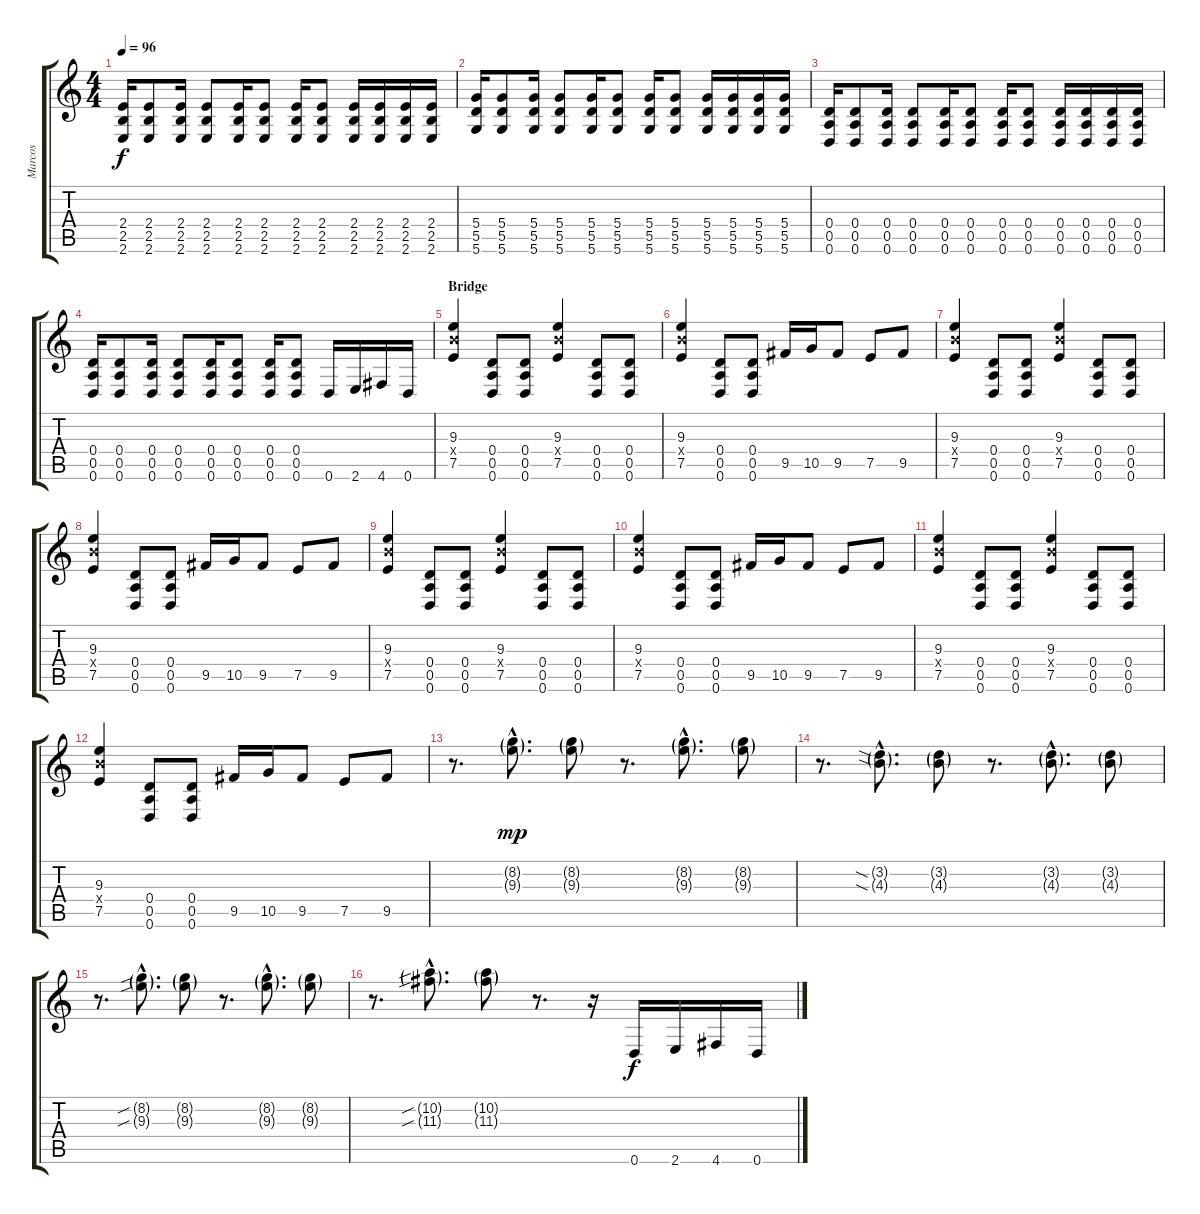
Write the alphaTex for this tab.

\track ("Marcos" "Marcos") {instrument overdrivenguitar}
\staff {score tabs}
\tuning (E4 B3 G3 D3 A2 D2) {hide}
\ts (4 4)
\tempo 96
\clef g2
\ks c
(2.4 2.5 2.6).16{dy f} (2.4 2.5 2.6).8 (2.4 2.5 2.6).16 (2.4 2.5 2.6).8 (2.4 2.5 2.6).16 (2.4 2.5 2.6).8 (2.4 2.5 2.6).16 (2.4 2.5 2.6).8 (2.4 2.5 2.6).16 (2.4 2.5 2.6).16 (2.4 2.5 2.6).16 (2.4 2.5 2.6).16 |
(5.4 5.5 5.6).16 (5.4 5.5 5.6).8 (5.4 5.5 5.6).16 (5.4 5.5 5.6).8 (5.4 5.5 5.6).16 (5.4 5.5 5.6).8 (5.4 5.5 5.6).16 (5.4 5.5 5.6).8 (5.4 5.5 5.6).16 (5.4 5.5 5.6).16 (5.4 5.5 5.6).16 (5.4 5.5 5.6).16 |
(0.4 0.5 0.6).16 (0.4 0.5 0.6).8 (0.4 0.5 0.6).16 (0.4 0.5 0.6).8 (0.4 0.5 0.6).16 (0.4 0.5 0.6).8 (0.4 0.5 0.6).16 (0.4 0.5 0.6).8 (0.4 0.5 0.6).16 (0.4 0.5 0.6).16 (0.4 0.5 0.6).16 (0.4 0.5 0.6).16 |
(0.4 0.5 0.6).16 (0.4 0.5 0.6).8 (0.4 0.5 0.6).16 (0.4 0.5 0.6).8 (0.4 0.5 0.6).16 (0.4 0.5 0.6).8 (0.4 0.5 0.6).16 (0.4 0.5 0.6).8 0.6.16 2.6.16 4.6.16 0.6.16 |
\section ("" "Bridge")
(9.3 9.4{x} 7.5).4 (0.4 0.5 0.6).8 (0.4 0.5 0.6).8 (9.3 9.4{x} 7.5).4 (0.4 0.5 0.6).8 (0.4 0.5 0.6).8 |
(9.3 9.4{x} 7.5).4 (0.4 0.5 0.6).8 (0.4 0.5 0.6).8 9.5.16 10.5.16 9.5.8 7.5.8 9.5.8 |
(9.3 9.4{x} 7.5).4 (0.4 0.5 0.6).8 (0.4 0.5 0.6).8 (9.3 9.4{x} 7.5).4 (0.4 0.5 0.6).8 (0.4 0.5 0.6).8 |
(9.3 9.4{x} 7.5).4 (0.4 0.5 0.6).8 (0.4 0.5 0.6).8 9.5.16 10.5.16 9.5.8 7.5.8 9.5.8 |
(9.3 9.4{x} 7.5).4 (0.4 0.5 0.6).8 (0.4 0.5 0.6).8 (9.3 9.4{x} 7.5).4 (0.4 0.5 0.6).8 (0.4 0.5 0.6).8 |
(9.3 9.4{x} 7.5).4 (0.4 0.5 0.6).8 (0.4 0.5 0.6).8 9.5.16 10.5.16 9.5.8 7.5.8 9.5.8 |
(9.3 9.4{x} 7.5).4 (0.4 0.5 0.6).8 (0.4 0.5 0.6).8 (9.3 9.4{x} 7.5).4 (0.4 0.5 0.6).8 (0.4 0.5 0.6).8 |
(9.3 9.4{x} 7.5).4 (0.4 0.5 0.6).8 (0.4 0.5 0.6).8 9.5.16 10.5.16 9.5.8 7.5.8 9.5.8 |
r.8{d instrument electricguitarclean} (8.2{g hac} 9.3{g hac}).8{d dy mp} (8.2{g} 9.3{g}).8 r.8{d} (8.2{g hac} 9.3{g hac}).8{d} (8.2{g} 9.3{g}).8 |
r.8{d} (3.2{sia g hac} 4.3{sia g hac}).8{d} (3.2{g} 4.3{g}).8 r.8{d} (3.2{g hac} 4.3{g hac}).8{d} (3.2{g} 4.3{g}).8 |
r.8{d} (8.2{sib g hac} 9.3{sib g hac}).8{d} (8.2{g} 9.3{g}).8 r.8{d} (8.2{g hac} 9.3{g hac}).8{d} (8.2{g} 9.3{g}).8 |
r.8{d} (10.2{sib g hac} 11.3{sib g hac}).8{d} (10.2{g} 11.3{g}).8 r.8{d} r.16{instrument overdrivenguitar} 0.6.16{dy f} 2.6.16 4.6.16 0.6.16
